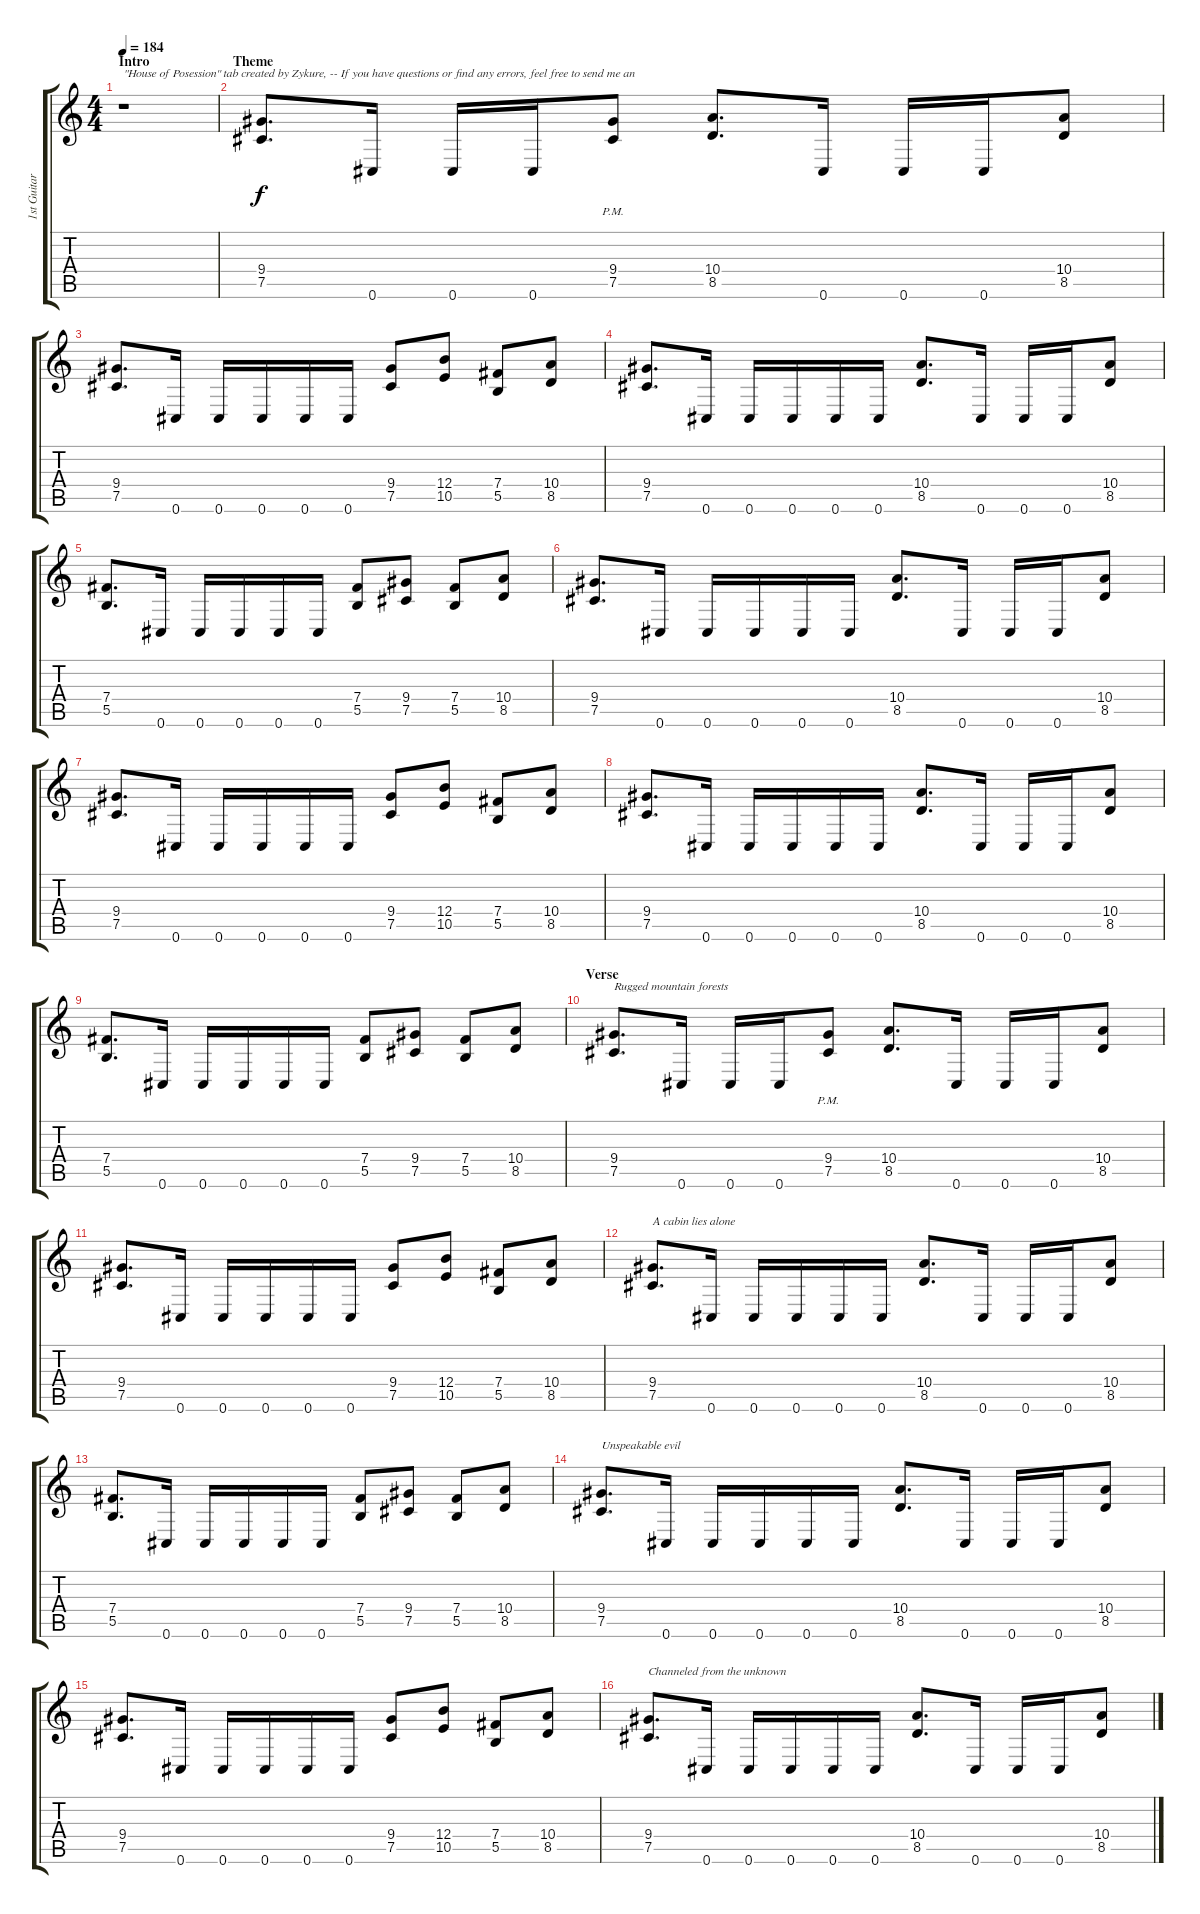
\track ("1st Guitar" "1st Guitar") {instrument distortionguitar}
\staff {score tabs}
\tuning (Db4 Ab3 E3 B2 Gb2 Db2) {hide}
\ts (4 4)
\section ("" "Intro")
\tempo 184
\clef g2
\ks c
r.1{txt "\"House of Posession\" tab created by Zykure, -- If you have questions or find any errors, feel free to send me an" dy f instrument distortionguitar} |
\section ("" "Theme")
(9.4 7.5).8{d} 0.6.16 0.6.16 0.6.16 (9.4{pm} 7.5{pm}).8 (10.4 8.5).8{d} 0.6.16 0.6.16 0.6.16 (10.4 8.5).8 |
(9.4 7.5).8{d} 0.6.16 0.6.16 0.6.16 0.6.16 0.6.16 (9.4 7.5).8 (12.4 10.5).8 (7.4 5.5).8 (10.4 8.5).8 |
(9.4 7.5).8{d} 0.6.16 0.6.16 0.6.16 0.6.16 0.6.16 (10.4 8.5).8{d} 0.6.16 0.6.16 0.6.16 (10.4 8.5).8 |
(7.4 5.5).8{d} 0.6.16 0.6.16 0.6.16 0.6.16 0.6.16 (7.4 5.5).8 (9.4 7.5).8 (7.4 5.5).8 (10.4 8.5).8 |
(9.4 7.5).8{d} 0.6.16 0.6.16 0.6.16 0.6.16 0.6.16 (10.4 8.5).8{d} 0.6.16 0.6.16 0.6.16 (10.4 8.5).8 |
(9.4 7.5).8{d} 0.6.16 0.6.16 0.6.16 0.6.16 0.6.16 (9.4 7.5).8 (12.4 10.5).8 (7.4 5.5).8 (10.4 8.5).8 |
(9.4 7.5).8{d} 0.6.16 0.6.16 0.6.16 0.6.16 0.6.16 (10.4 8.5).8{d} 0.6.16 0.6.16 0.6.16 (10.4 8.5).8 |
(7.4 5.5).8{d} 0.6.16 0.6.16 0.6.16 0.6.16 0.6.16 (7.4 5.5).8 (9.4 7.5).8 (7.4 5.5).8 (10.4 8.5).8 |
\section ("" "Verse")
(9.4 7.5).8{d txt "Rugged mountain forests"} 0.6.16 0.6.16 0.6.16 (9.4{pm} 7.5{pm}).8 (10.4 8.5).8{d} 0.6.16 0.6.16 0.6.16 (10.4 8.5).8 |
(9.4 7.5).8{d} 0.6.16 0.6.16 0.6.16 0.6.16 0.6.16 (9.4 7.5).8 (12.4 10.5).8 (7.4 5.5).8 (10.4 8.5).8 |
(9.4 7.5).8{d txt "A cabin lies alone"} 0.6.16 0.6.16 0.6.16 0.6.16 0.6.16 (10.4 8.5).8{d} 0.6.16 0.6.16 0.6.16 (10.4 8.5).8 |
(7.4 5.5).8{d} 0.6.16 0.6.16 0.6.16 0.6.16 0.6.16 (7.4 5.5).8 (9.4 7.5).8 (7.4 5.5).8 (10.4 8.5).8 |
(9.4 7.5).8{d txt "Unspeakable evil"} 0.6.16 0.6.16 0.6.16 0.6.16 0.6.16 (10.4 8.5).8{d} 0.6.16 0.6.16 0.6.16 (10.4 8.5).8 |
(9.4 7.5).8{d} 0.6.16 0.6.16 0.6.16 0.6.16 0.6.16 (9.4 7.5).8 (12.4 10.5).8 (7.4 5.5).8 (10.4 8.5).8 |
(9.4 7.5).8{d txt "Channeled from the unknown"} 0.6.16 0.6.16 0.6.16 0.6.16 0.6.16 (10.4 8.5).8{d} 0.6.16 0.6.16 0.6.16 (10.4 8.5).8
